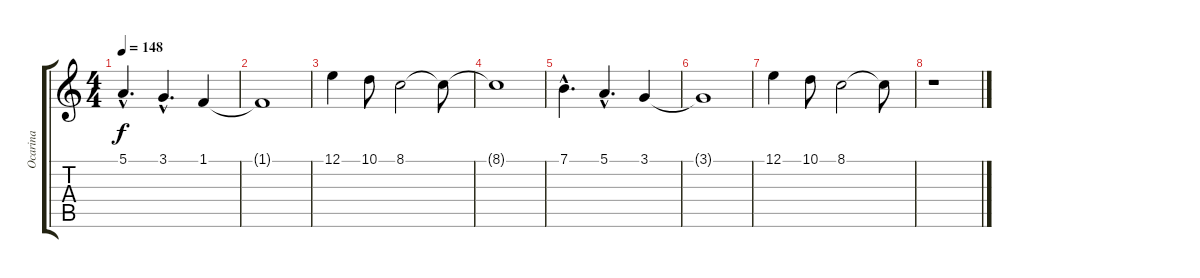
\track ("Ocarina" "Ocarina") {instrument ocarina}
\staff {score tabs}
\tuning (E4 B3 G3 D3 A2 E2) {hide}
\ts (4 4)
\tempo 148
\clef g2
\ks c
5.1{hac}.4{d dy f} 3.1{hac}.4{d} 1.1.4 |
1.1{t}.1 |
12.1.4 10.1.8 8.1.2 8.1{t}.8 |
8.1{t}.1 |
7.1{hac}.4{d} 5.1{hac}.4{d} 3.1.4 |
3.1{t}.1 |
12.1.4 10.1.8 8.1.2 8.1{t}.8 |
r.1
